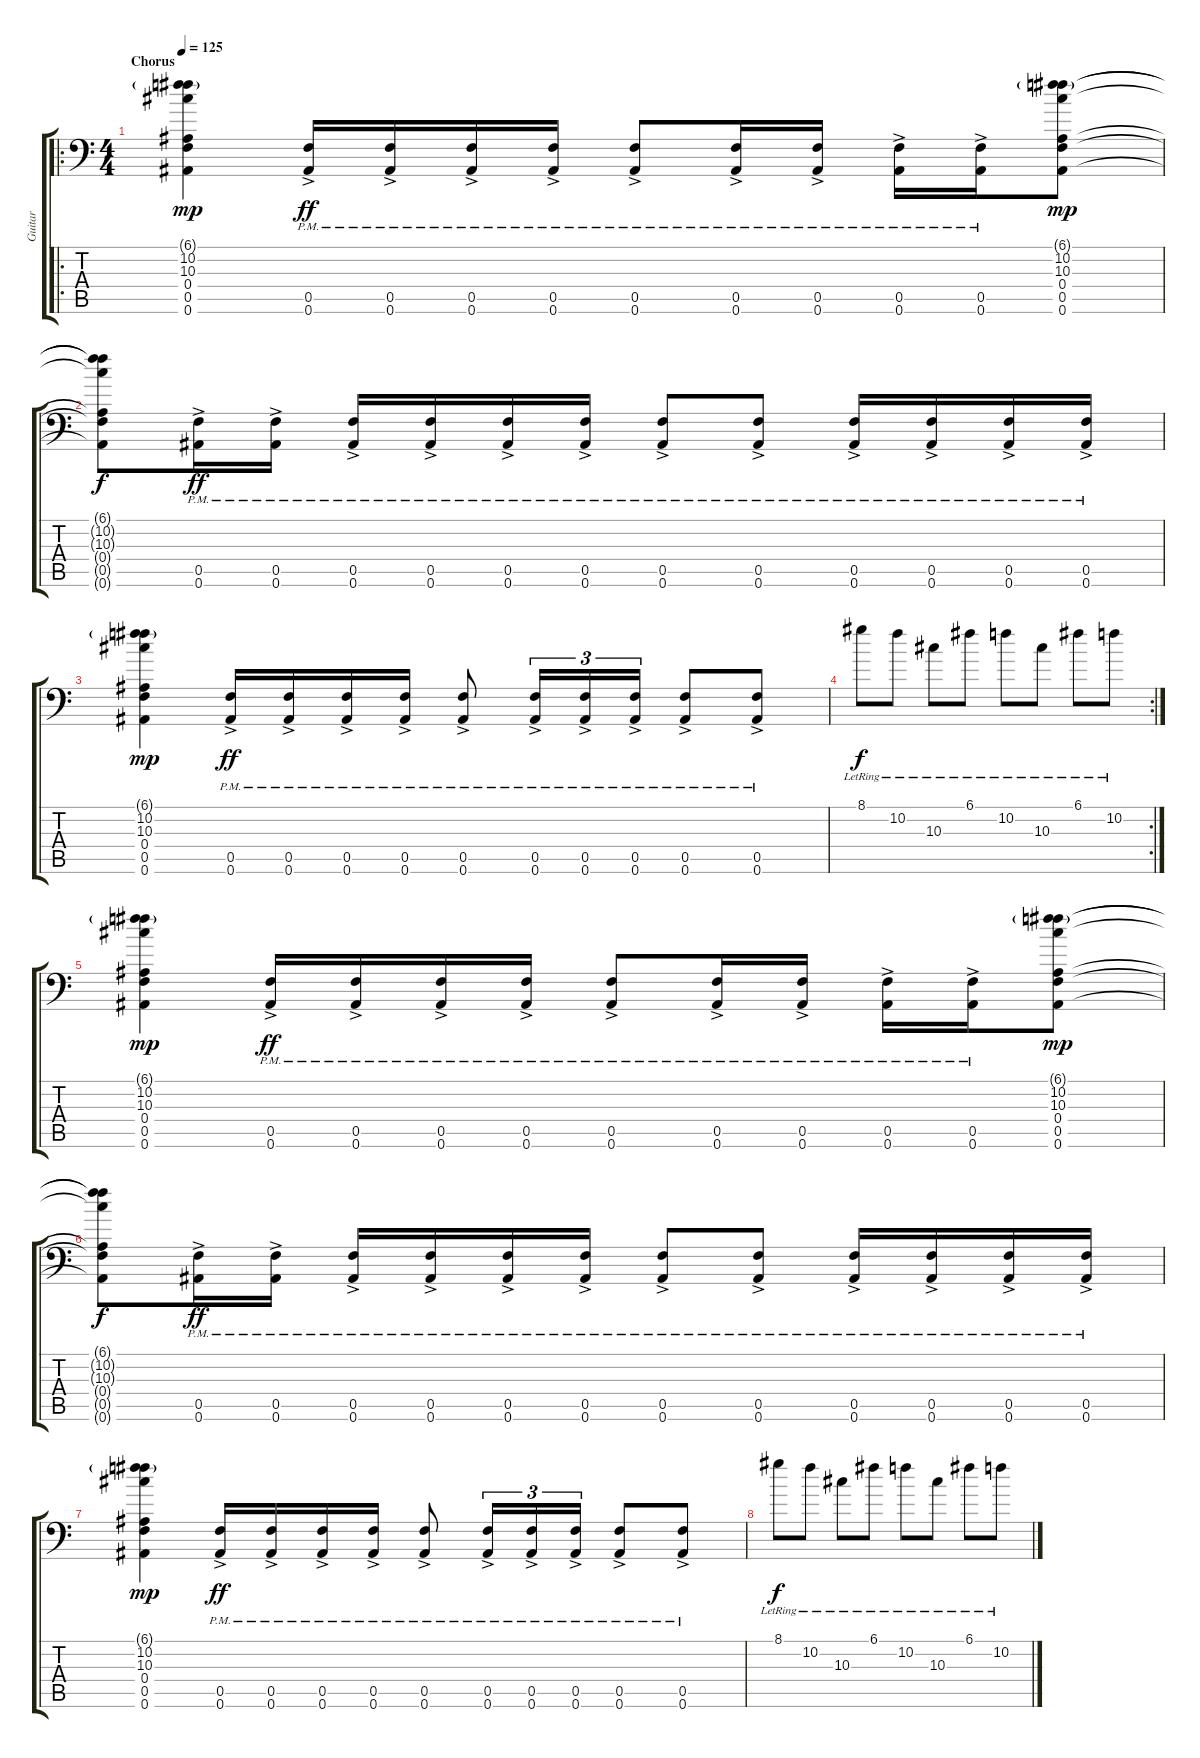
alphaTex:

\track ("Guitar" "Guitar") {instrument distortionguitar}
\staff {score tabs}
\tuning (C4 G3 Eb3 Bb2 F2 Bb1) {hide}
\ro
\ts (4 4)
\section ("" "Chorus")
\tempo 125
\clef f4
\ks c
(6.1{g} 10.2 10.3 0.4 0.5 0.6).4{dy mp} (0.5{ac pm} 0.6{ac pm}).16{dy ff} (0.5{ac pm} 0.6{ac pm}).16 (0.5{ac pm} 0.6{ac pm}).16 (0.5{ac pm} 0.6{ac pm}).16 (0.5{ac pm} 0.6{ac pm}).8 (0.5{ac pm} 0.6{ac pm}).16 (0.5{ac pm} 0.6{ac pm}).16 (0.5{ac pm} 0.6{ac pm}).16 (0.5{ac pm} 0.6{ac pm}).16 (6.1{g} 10.2 10.3 0.4 0.5 0.6).8{dy mp} |
(6.1{t} 10.2{t} 10.3{t} 0.4{t} 0.5{t} 0.6{t}).8{dy f} (0.5{ac pm} 0.6{ac pm}).16{dy ff} (0.5{ac pm} 0.6{ac pm}).16 (0.5{ac pm} 0.6{ac pm}).16 (0.5{ac pm} 0.6{ac pm}).16 (0.5{ac pm} 0.6{ac pm}).16 (0.5{ac pm} 0.6{ac pm}).16 (0.5{ac pm} 0.6{ac pm}).8 (0.5{ac pm} 0.6{ac pm}).8 (0.5{ac pm} 0.6{ac pm}).16 (0.5{ac pm} 0.6{ac pm}).16 (0.5{ac pm} 0.6{ac pm}).16 (0.5{ac pm} 0.6{ac pm}).16 |
(6.1{g} 10.2 10.3 0.4 0.5 0.6).4{dy mp} (0.5{ac pm} 0.6{ac pm}).16{dy ff} (0.5{ac pm} 0.6{ac pm}).16 (0.5{ac pm} 0.6{ac pm}).16 (0.5{ac pm} 0.6{ac pm}).16 (0.5{ac pm} 0.6{ac pm}).8 (0.5{ac pm} 0.6{ac pm}).16{tu (3 2)} (0.5{ac pm} 0.6{ac pm}).16{tu (3 2)} (0.5{ac pm} 0.6{ac pm}).16{tu (3 2)} (0.5{ac pm} 0.6{ac pm}).8 (0.5{ac pm} 0.6{ac pm}).8 |
\rc 2
8.1{lr}.8{dy f} 10.2{lr}.8 10.3{lr}.8 6.1{lr}.8 10.2{lr}.8 10.3{lr}.8 6.1{lr}.8 10.2{lr}.8 |
(6.1{g} 10.2 10.3 0.4 0.5 0.6).4{dy mp} (0.5{ac pm} 0.6{ac pm}).16{dy ff} (0.5{ac pm} 0.6{ac pm}).16 (0.5{ac pm} 0.6{ac pm}).16 (0.5{ac pm} 0.6{ac pm}).16 (0.5{ac pm} 0.6{ac pm}).8 (0.5{ac pm} 0.6{ac pm}).16 (0.5{ac pm} 0.6{ac pm}).16 (0.5{ac pm} 0.6{ac pm}).16 (0.5{ac pm} 0.6{ac pm}).16 (6.1{g} 10.2 10.3 0.4 0.5 0.6).8{dy mp} |
(6.1{t} 10.2{t} 10.3{t} 0.4{t} 0.5{t} 0.6{t}).8{dy f} (0.5{ac pm} 0.6{ac pm}).16{dy ff} (0.5{ac pm} 0.6{ac pm}).16 (0.5{ac pm} 0.6{ac pm}).16 (0.5{ac pm} 0.6{ac pm}).16 (0.5{ac pm} 0.6{ac pm}).16 (0.5{ac pm} 0.6{ac pm}).16 (0.5{ac pm} 0.6{ac pm}).8 (0.5{ac pm} 0.6{ac pm}).8 (0.5{ac pm} 0.6{ac pm}).16 (0.5{ac pm} 0.6{ac pm}).16 (0.5{ac pm} 0.6{ac pm}).16 (0.5{ac pm} 0.6{ac pm}).16 |
(6.1{g} 10.2 10.3 0.4 0.5 0.6).4{dy mp} (0.5{ac pm} 0.6{ac pm}).16{dy ff} (0.5{ac pm} 0.6{ac pm}).16 (0.5{ac pm} 0.6{ac pm}).16 (0.5{ac pm} 0.6{ac pm}).16 (0.5{ac pm} 0.6{ac pm}).8 (0.5{ac pm} 0.6{ac pm}).16{tu (3 2)} (0.5{ac pm} 0.6{ac pm}).16{tu (3 2)} (0.5{ac pm} 0.6{ac pm}).16{tu (3 2)} (0.5{ac pm} 0.6{ac pm}).8 (0.5{ac pm} 0.6{ac pm}).8 |
8.1{lr}.8{dy f} 10.2{lr}.8 10.3{lr}.8 6.1{lr}.8 10.2{lr}.8 10.3{lr}.8 6.1{lr}.8 10.2{lr}.8
